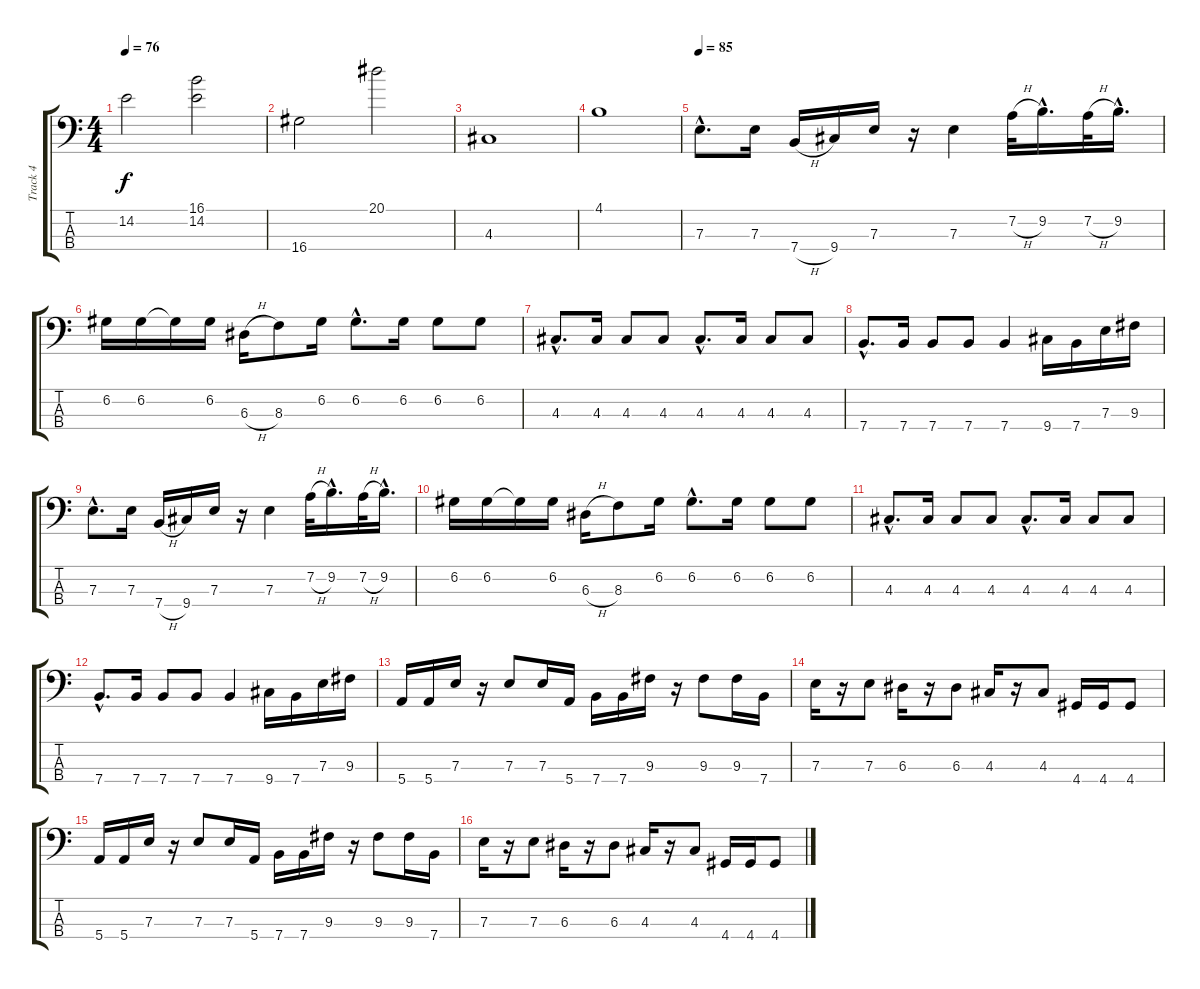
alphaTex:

\track ("Track 4" "Track 4") {instrument electricbassfinger}
\staff {score tabs}
\tuning (G2 D2 A1 E1) {hide}
\ts (4 4)
\tempo 76
\clef f4
\ks c
14.2.2{dy f instrument electricbassfinger} (16.1 14.2).2 |
16.4.2 20.1.2 |
4.3.1 |
4.1.1 |
\tempo 85
7.3{hac}.8{d} 7.3.16 7.4{h}.16 9.4.16 7.3.16 r.16 7.3.4 7.2{h}.32 9.2{hac}.16{d} 7.2{h}.32 9.2{hac}.16{d} |
6.2.16 6.2.16 6.2{t}.16 6.2.16 6.3{h}.16 8.3.8 6.2.16 6.2{hac}.8{d} 6.2.16 6.2.8 6.2.8 |
4.3{hac}.8{d} 4.3.16 4.3.8 4.3.8 4.3{hac}.8{d} 4.3.16 4.3.8 4.3.8 |
7.4{hac}.8{d} 7.4.16 7.4.8 7.4.8 7.4.4 9.4.16 7.4.16 7.3.16 9.3.16 |
7.3{hac}.8{d} 7.3.16 7.4{h}.16 9.4.16 7.3.16 r.16 7.3.4 7.2{h}.32 9.2{hac}.16{d} 7.2{h}.32 9.2{hac}.16{d} |
6.2.16 6.2.16 6.2{t}.16 6.2.16 6.3{h}.16 8.3.8 6.2.16 6.2{hac}.8{d} 6.2.16 6.2.8 6.2.8 |
4.3{hac}.8{d} 4.3.16 4.3.8 4.3.8 4.3{hac}.8{d} 4.3.16 4.3.8 4.3.8 |
7.4{hac}.8{d} 7.4.16 7.4.8 7.4.8 7.4.4 9.4.16 7.4.16 7.3.16 9.3.16 |
5.4.16 5.4.16 7.3.16 r.16 7.3.8 7.3.16 5.4.16 7.4.16 7.4.16 9.3.16 r.16 9.3.8 9.3.16 7.4.16 |
7.3.16 r.16 7.3.8 6.3.16 r.16 6.3.8 4.3.16 r.16 4.3.8 4.4.16 4.4.16 4.4.8 |
5.4.16 5.4.16 7.3.16 r.16 7.3.8 7.3.16 5.4.16 7.4.16 7.4.16 9.3.16 r.16 9.3.8 9.3.16 7.4.16 |
7.3.16 r.16 7.3.8 6.3.16 r.16 6.3.8 4.3.16 r.16 4.3.8 4.4.16 4.4.16 4.4.8
